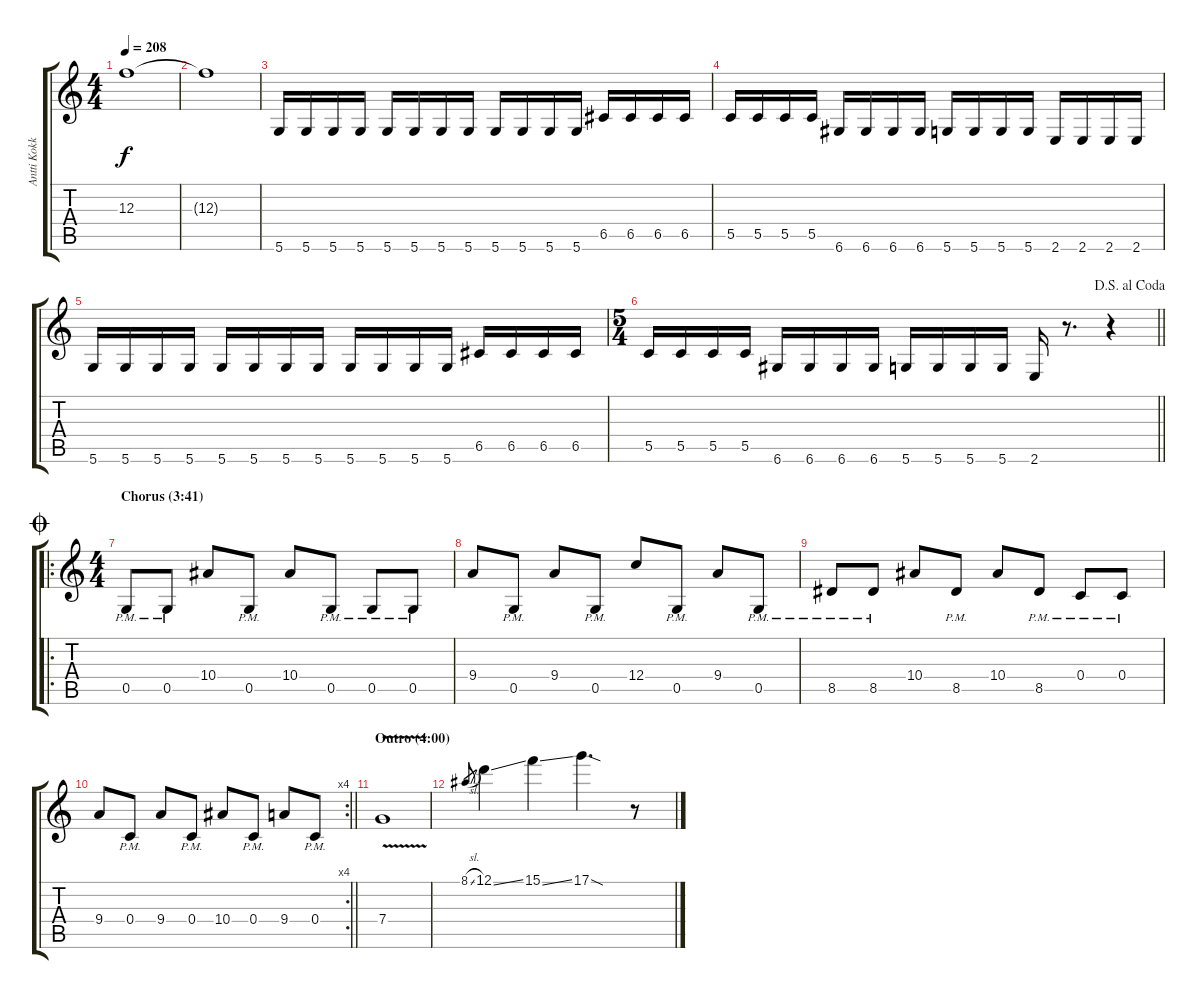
\track ("Antti Kokko" "Antti Kokk") {instrument distortionguitar}
\staff {score tabs}
\tuning (D4 A3 F3 C3 G2 D2) {hide}
\ts (4 4)
\tempo 208
\clef g2
\ks c
12.3{t}.1{dy f} |
12.3{t}.1 |
5.6.16{volume 13} 5.6.16 5.6.16 5.6.16 5.6.16 5.6.16 5.6.16 5.6.16 5.6.16 5.6.16 5.6.16 5.6.16 6.5.16 6.5.16 6.5.16 6.5.16 |
5.5.16 5.5.16 5.5.16 5.5.16 6.6.16 6.6.16 6.6.16 6.6.16 5.6.16 5.6.16 5.6.16 5.6.16 2.6.16 2.6.16 2.6.16 2.6.16 |
5.6.16 5.6.16 5.6.16 5.6.16 5.6.16 5.6.16 5.6.16 5.6.16 5.6.16 5.6.16 5.6.16 5.6.16 6.5.16 6.5.16 6.5.16 6.5.16 |
\ts (5 4)
\jump dalsegnoalcoda
\barLineRight lightlight
5.5.16 5.5.16 5.5.16 5.5.16 6.6.16 6.6.16 6.6.16 6.6.16 5.6.16 5.6.16 5.6.16 5.6.16 2.6.16 r.8{d} r.4 |
\ro
\ts (4 4)
\section ("" "Chorus (3:41)")
\jump coda
0.5{pm}.8 0.5{pm}.8 10.4.8 0.5{pm}.8 10.4.8 0.5{pm}.8 0.5{pm}.8 0.5{pm}.8 |
9.4.8 0.5{pm}.8 9.4.8 0.5{pm}.8 12.4.8 0.5{pm}.8 9.4.8 0.5{pm}.8 |
8.5{pm}.8 8.5{pm}.8 10.4.8 8.5{pm}.8 10.4.8 8.5{pm}.8 0.4{pm}.8 0.4{pm}.8 |
\rc 4
\barLineRight lightlight
9.4.8 0.4{pm}.8 9.4.8 0.4{pm}.8 10.4.8 0.4{pm}.8 9.4.8 0.4{pm}.8 |
\section ("" "Outro (4:00)")
7.4{v}.1 |
8.1{sl}.8{gr} 12.1{ss}.4 15.1{ss}.4 17.1{sod}.4{d} r.8
